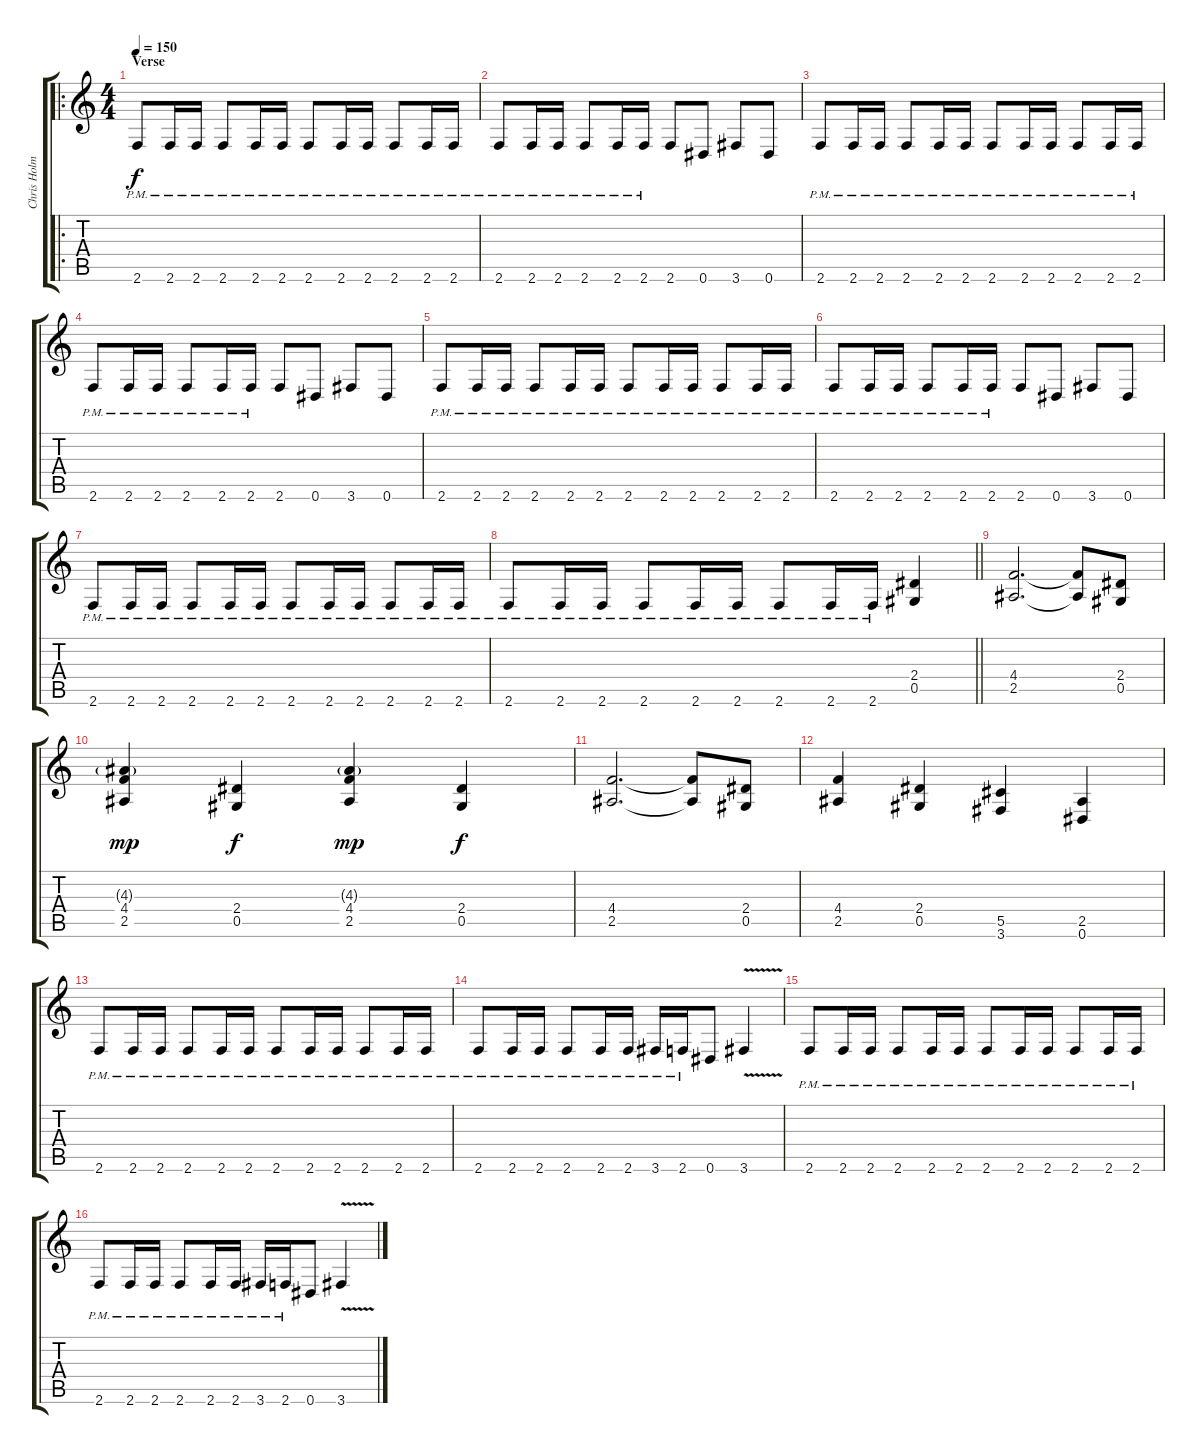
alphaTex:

\track ("Chris Holmes (rythm)" "Chris Holm") {instrument distortionguitar}
\staff {score tabs}
\tuning (Eb4 Bb3 Gb3 Db3 Ab2 Eb2) {hide}
\ro
\ts (4 4)
\section ("" "Verse")
\tempo 150
\clef g2
\ks c
2.6{pm}.8{dy f} 2.6{pm}.16 2.6{pm}.16 2.6{pm}.8 2.6{pm}.16 2.6{pm}.16 2.6{pm}.8 2.6{pm}.16 2.6{pm}.16 2.6{pm}.8 2.6{pm}.16 2.6{pm}.16 |
2.6{pm}.8 2.6{pm}.16 2.6{pm}.16 2.6{pm}.8 2.6{pm}.16 2.6{pm}.16 2.6.8 0.6.8 3.6.8 0.6.8 |
2.6{pm}.8 2.6{pm}.16 2.6{pm}.16 2.6{pm}.8 2.6{pm}.16 2.6{pm}.16 2.6{pm}.8 2.6{pm}.16 2.6{pm}.16 2.6{pm}.8 2.6{pm}.16 2.6{pm}.16 |
2.6{pm}.8 2.6{pm}.16 2.6{pm}.16 2.6{pm}.8 2.6{pm}.16 2.6{pm}.16 2.6.8 0.6.8 3.6.8 0.6.8 |
2.6{pm}.8 2.6{pm}.16 2.6{pm}.16 2.6{pm}.8 2.6{pm}.16 2.6{pm}.16 2.6{pm}.8 2.6{pm}.16 2.6{pm}.16 2.6{pm}.8 2.6{pm}.16 2.6{pm}.16 |
2.6{pm}.8 2.6{pm}.16 2.6{pm}.16 2.6{pm}.8 2.6{pm}.16 2.6{pm}.16 2.6.8 0.6.8 3.6.8 0.6.8 |
2.6{pm}.8 2.6{pm}.16 2.6{pm}.16 2.6{pm}.8 2.6{pm}.16 2.6{pm}.16 2.6{pm}.8 2.6{pm}.16 2.6{pm}.16 2.6{pm}.8 2.6{pm}.16 2.6{pm}.16 |
\barLineRight lightlight
2.6{pm}.8 2.6{pm}.16 2.6{pm}.16 2.6{pm}.8 2.6{pm}.16 2.6{pm}.16 2.6{pm}.8 2.6{pm}.16 2.6{pm}.16 (2.4 0.5).4 |
(4.4 2.5).2{d} (4.4{t} 2.5{t}).8 (2.4 0.5).8 |
(4.3{g} 4.4 2.5).4{dy mp} (2.4 0.5).4{dy f} (4.3{g} 4.4 2.5).4{dy mp} (2.4 0.5).4{dy f} |
(4.4 2.5).2{d} (4.4{t} 2.5{t}).8 (2.4 0.5).8 |
(4.4 2.5).4 (2.4 0.5).4 (5.5 3.6).4 (2.5 0.6).4 |
2.6{pm}.8 2.6{pm}.16 2.6{pm}.16 2.6{pm}.8 2.6{pm}.16 2.6{pm}.16 2.6{pm}.8 2.6{pm}.16 2.6{pm}.16 2.6{pm}.8 2.6{pm}.16 2.6{pm}.16 |
2.6{pm}.8 2.6{pm}.16 2.6{pm}.16 2.6{pm}.8 2.6{pm}.16 2.6{pm}.16 3.6{pm}.16 2.6{pm}.16 0.6.8 3.6{v}.4 |
2.6{pm}.8 2.6{pm}.16 2.6{pm}.16 2.6{pm}.8 2.6{pm}.16 2.6{pm}.16 2.6{pm}.8 2.6{pm}.16 2.6{pm}.16 2.6{pm}.8 2.6{pm}.16 2.6{pm}.16 |
2.6{pm}.8 2.6{pm}.16 2.6{pm}.16 2.6{pm}.8 2.6{pm}.16 2.6{pm}.16 3.6{pm}.16 2.6{pm}.16 0.6.8 3.6{v}.4
